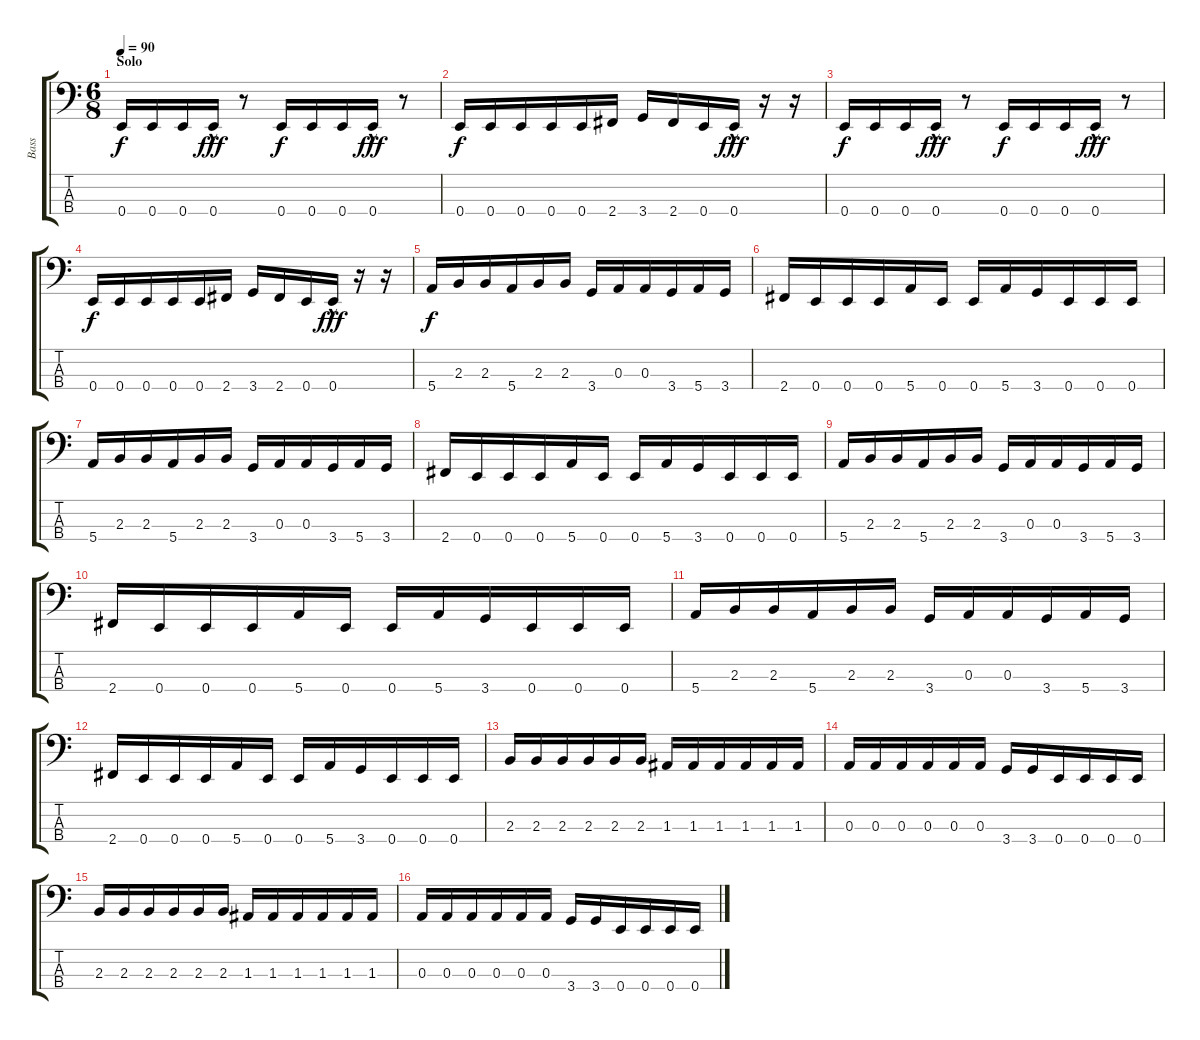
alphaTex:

\track ("Bass" "Bass") {instrument electricbassfinger}
\staff {score tabs}
\tuning (G2 D2 A1 E1) {hide}
\ts (6 8)
\section ("" "Solo")
\tempo 90
\clef f4
\ks c
0.4.16{dy f} 0.4.16 0.4.16 0.4{hac}.16{dy fff} r.8 0.4.16{dy f} 0.4.16 0.4.16 0.4{hac}.16{dy fff} r.8 |
0.4.16{dy f} 0.4.16 0.4.16 0.4.16 0.4.16 2.4.16 3.4.16 2.4.16 0.4.16 0.4{hac}.16{dy fff} r.16 r.16 |
0.4.16{dy f} 0.4.16 0.4.16 0.4{hac}.16{dy fff} r.8 0.4.16{dy f} 0.4.16 0.4.16 0.4{hac}.16{dy fff} r.8 |
0.4.16{dy f} 0.4.16 0.4.16 0.4.16 0.4.16 2.4.16 3.4.16 2.4.16 0.4.16 0.4{hac}.16{dy fff} r.16 r.16 |
5.4.16{dy f} 2.3.16 2.3.16 5.4.16 2.3.16 2.3.16 3.4.16 0.3.16 0.3.16 3.4.16 5.4.16 3.4.16 |
2.4.16 0.4.16 0.4.16 0.4.16 5.4.16 0.4.16 0.4.16 5.4.16 3.4.16 0.4.16 0.4.16 0.4.16 |
5.4.16 2.3.16 2.3.16 5.4.16 2.3.16 2.3.16 3.4.16 0.3.16 0.3.16 3.4.16 5.4.16 3.4.16 |
2.4.16 0.4.16 0.4.16 0.4.16 5.4.16 0.4.16 0.4.16 5.4.16 3.4.16 0.4.16 0.4.16 0.4.16 |
5.4.16 2.3.16 2.3.16 5.4.16 2.3.16 2.3.16 3.4.16 0.3.16 0.3.16 3.4.16 5.4.16 3.4.16 |
2.4.16 0.4.16 0.4.16 0.4.16 5.4.16 0.4.16 0.4.16 5.4.16 3.4.16 0.4.16 0.4.16 0.4.16 |
5.4.16 2.3.16 2.3.16 5.4.16 2.3.16 2.3.16 3.4.16 0.3.16 0.3.16 3.4.16 5.4.16 3.4.16 |
2.4.16 0.4.16 0.4.16 0.4.16 5.4.16 0.4.16 0.4.16 5.4.16 3.4.16 0.4.16 0.4.16 0.4.16 |
2.3.16 2.3.16 2.3.16 2.3.16 2.3.16 2.3.16 1.3.16 1.3.16 1.3.16 1.3.16 1.3.16 1.3.16 |
0.3.16 0.3.16 0.3.16 0.3.16 0.3.16 0.3.16 3.4.16 3.4.16 0.4.16 0.4.16 0.4.16 0.4.16 |
2.3.16 2.3.16 2.3.16 2.3.16 2.3.16 2.3.16 1.3.16 1.3.16 1.3.16 1.3.16 1.3.16 1.3.16 |
0.3.16 0.3.16 0.3.16 0.3.16 0.3.16 0.3.16 3.4.16 3.4.16 0.4.16 0.4.16 0.4.16 0.4.16
